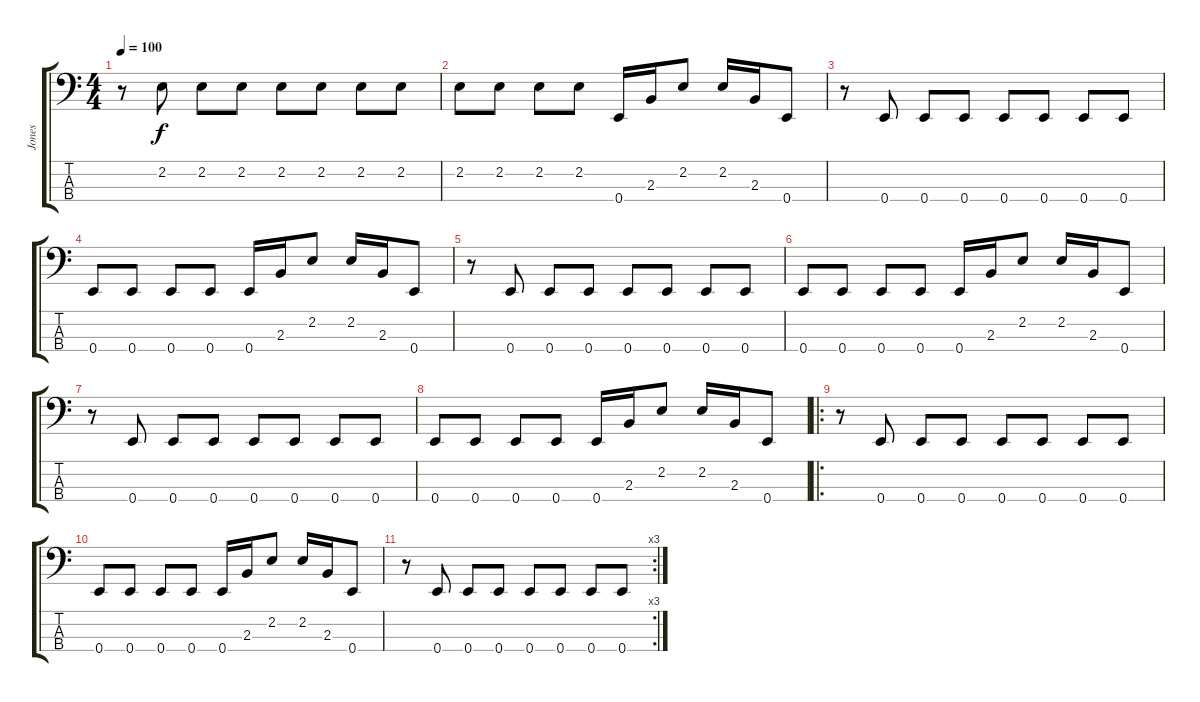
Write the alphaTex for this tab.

\track ("Jones" "Jones") {instrument electricbassfinger}
\staff {score tabs}
\tuning (G2 D2 A1 E1) {hide}
\ts (4 4)
\tempo 100
\clef f4
\ks c
r.8{dy f} 2.2.8 2.2.8 2.2.8 2.2.8 2.2.8 2.2.8 2.2.8 |
2.2.8 2.2.8 2.2.8 2.2.8 0.4.16 2.3.16 2.2.8 2.2.16 2.3.16 0.4.8 |
r.8 0.4.8 0.4.8 0.4.8 0.4.8 0.4.8 0.4.8 0.4.8 |
0.4.8 0.4.8 0.4.8 0.4.8 0.4.16 2.3.16 2.2.8 2.2.16 2.3.16 0.4.8 |
r.8 0.4.8 0.4.8 0.4.8 0.4.8 0.4.8 0.4.8 0.4.8 |
0.4.8 0.4.8 0.4.8 0.4.8 0.4.16 2.3.16 2.2.8 2.2.16 2.3.16 0.4.8 |
r.8 0.4.8 0.4.8 0.4.8 0.4.8 0.4.8 0.4.8 0.4.8 |
0.4.8 0.4.8 0.4.8 0.4.8 0.4.16 2.3.16 2.2.8 2.2.16 2.3.16 0.4.8 |
\ro
r.8 0.4.8 0.4.8 0.4.8 0.4.8 0.4.8 0.4.8 0.4.8 |
0.4.8 0.4.8 0.4.8 0.4.8 0.4.16 2.3.16 2.2.8 2.2.16 2.3.16 0.4.8 |
\rc 3
r.8{volume 13} 0.4.8 0.4.8 0.4.8 0.4.8 0.4.8 0.4.8 0.4.8
